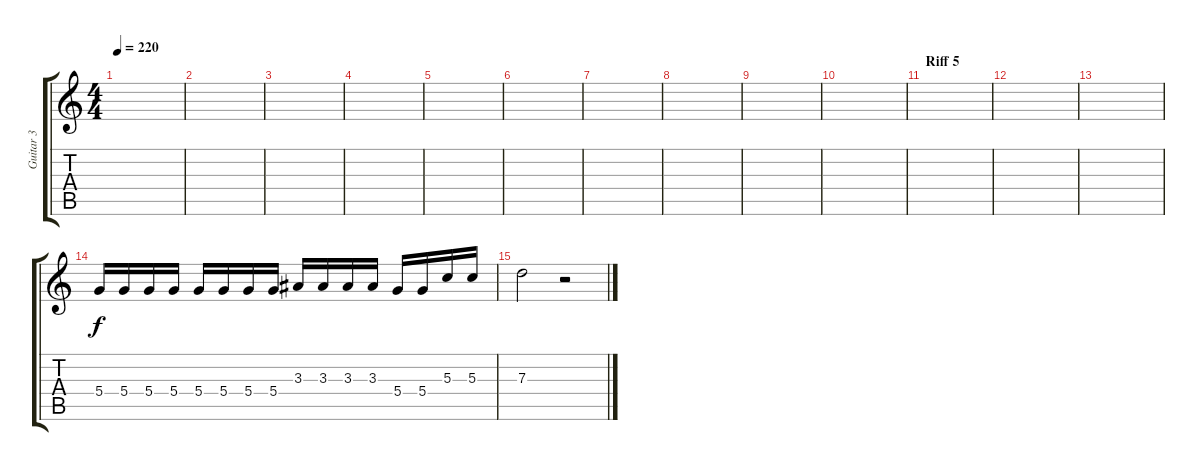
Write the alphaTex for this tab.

\track ("Guitar 3" "Guitar 3") {instrument distortionguitar}
\staff {score tabs}
\tuning (E4 B3 G3 D3 A2 E2) {hide}
\ts (4 4)
\tempo 220
\clef g2
\ks c
|
|
|
|
|
|
|
|
|
|
\section ("" "Riff 5")
|
|
|
5.4.16 5.4.16 5.4.16 5.4.16 5.4.16 5.4.16 5.4.16 5.4.16 3.3.16 3.3.16 3.3.16 3.3.16 5.4.16 5.4.16 5.3.16 5.3.16 |
7.3.2 r.2
